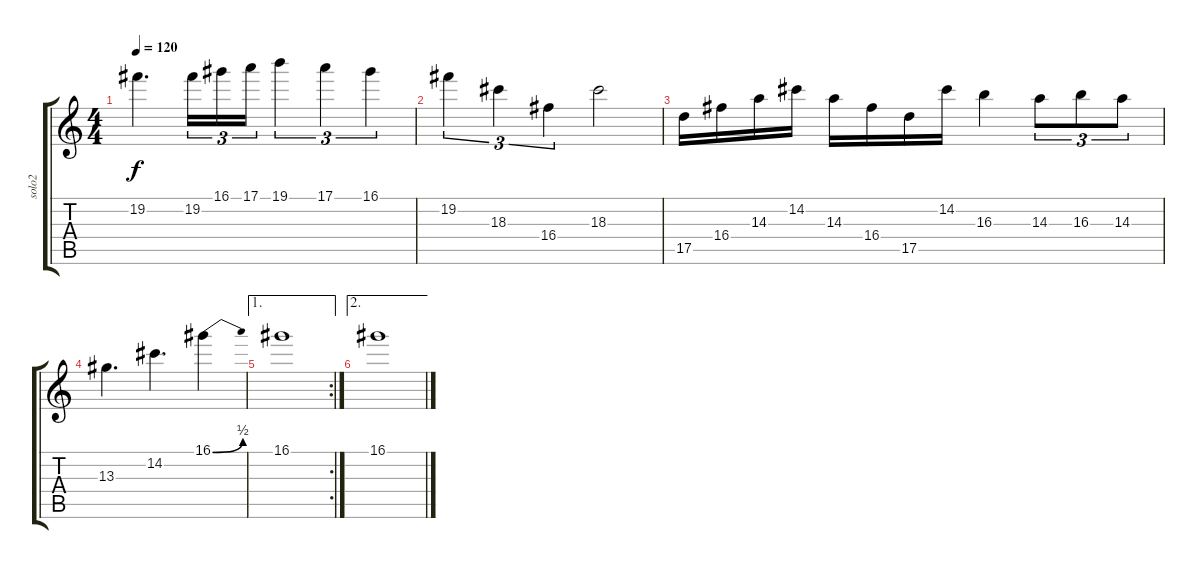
\track ("solo2" "solo2") {instrument distortionguitar}
\staff {score tabs}
\tuning (E4 B3 G3 D3 A2 E2) {hide}
\ts (4 4)
\tempo 120
\clef g2
\ks c
19.2.4{d dy f} 19.2.16{tu (3 2)} 16.1.16{tu (3 2)} 17.1.16{tu (3 2)} 19.1.4{tu (3 2)} 17.1.4{tu (3 2)} 16.1.4{tu (3 2)} |
19.2.4{tu (3 2)} 18.3.4{tu (3 2)} 16.4.4{tu (3 2)} 18.3.2 |
17.5.16 16.4.16 14.3.16 14.2.16 14.3.16 16.4.16 17.5.16 14.2.16 16.3.4 14.3.8{tu (3 2)} 16.3.8{tu (3 2)} 14.3.8{tu (3 2)} |
13.3.4{d} 14.2.4{d} 16.1{be (bend 0 0 60 2)}.4 |
\ae 1
\rc 2
16.1.1 |
\ae 2
16.1.1
